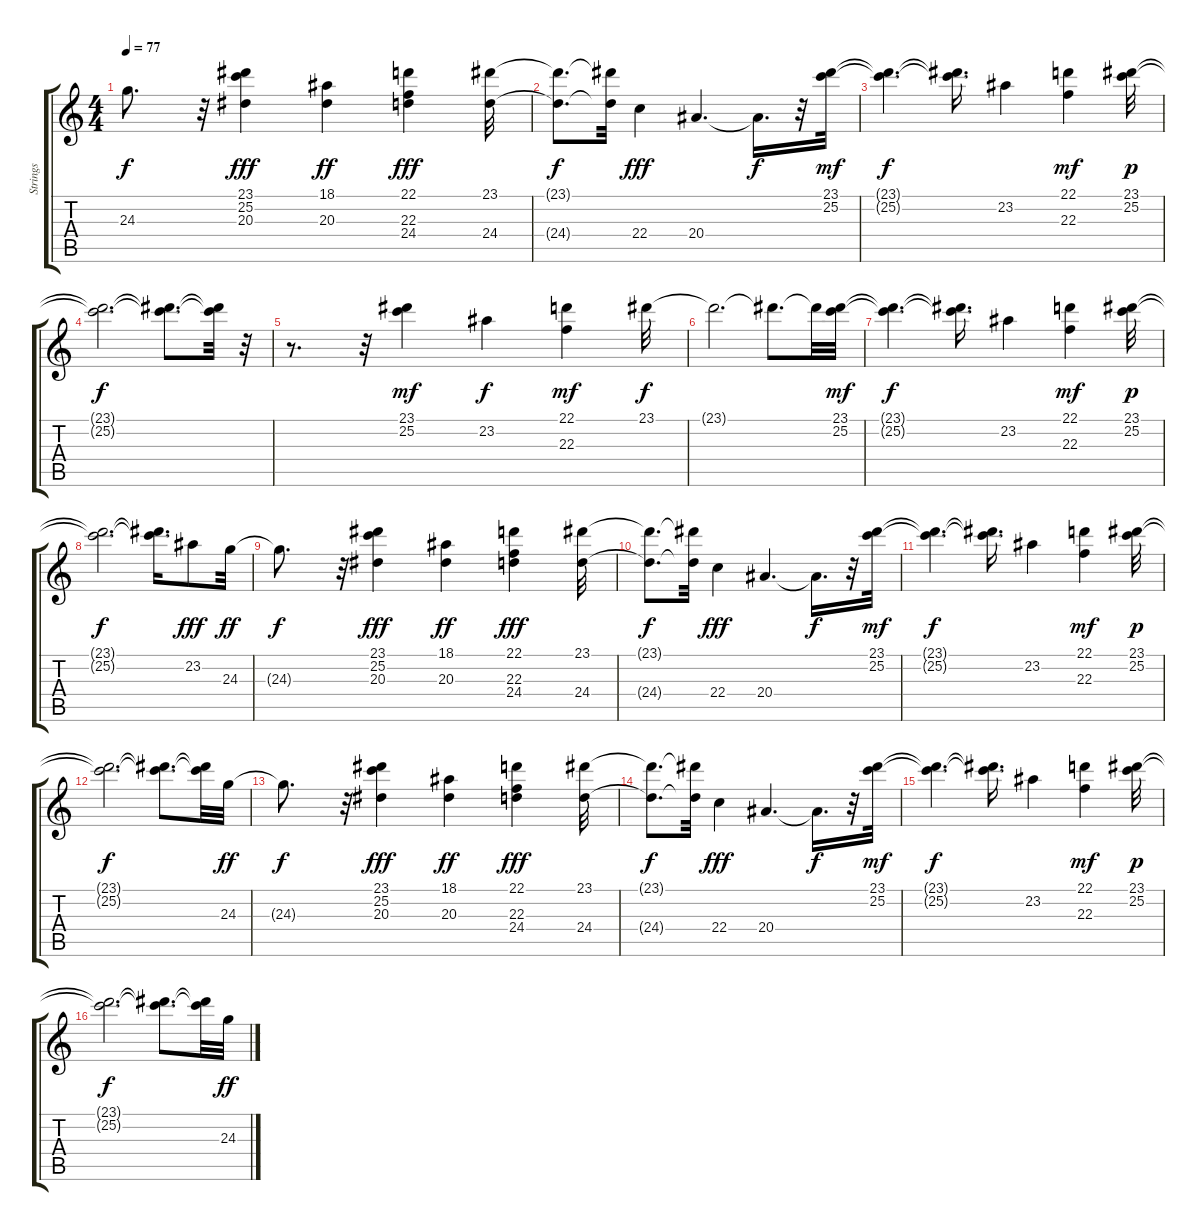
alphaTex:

\track ("Strings" "Strings") {instrument stringensemble2}
\staff {score tabs}
\tuning (E4 B3 G3 D3 A2 E2) {hide}
\ts (4 4)
\tempo 77
\clef g2
\ks c
24.3{t}.8{d dy f} r.32 (23.1 25.2 20.3).4{dy fff} (18.1 20.3).4{dy ff} (22.1 22.3 24.4).4{dy fff} (23.1 24.4).32 |
(23.1{t} 24.4{t}).8{d dy f} (23.1{t} 24.4{t}).32 22.4.4{dy fff} 20.4.4{d} 20.4{t}.16{d dy f} r.32 (23.1 25.2).32{dy mf} |
(23.1{t} 25.2{t}).4{d dy f} (23.1{t} 25.2{t}).16{d} 23.2.4 (22.1 22.3).4{dy mf} (23.1 25.2).32{dy p} |
(23.1{t} 25.2{t}).2{d dy f} (23.1{t} 25.2{t}).8{d} (23.1{t} 25.2{t}).32 r.32 |
r.8{d} r.32 (23.1 25.2).4{dy mf} 23.2.4{dy f} (22.1 22.3).4{dy mf} 23.1.32{dy f} |
23.1{t}.2{d} 23.1{t}.8{d} 23.1{t}.32 (23.1 25.2).32{dy mf} |
(23.1{t} 25.2{t}).4{d dy f} (23.1{t} 25.2{t}).16{d} 23.2.4 (22.1 22.3).4{dy mf} (23.1 25.2).32{dy p} |
(23.1{t} 25.2{t}).2{d dy f} (23.1{t} 25.2{t}).16{d} 23.2.8{dy fff} 24.3.32{dy ff} |
24.3{t}.8{d dy f} r.32 (23.1 25.2 20.3).4{dy fff} (18.1 20.3).4{dy ff} (22.1 22.3 24.4).4{dy fff} (23.1 24.4).32 |
(23.1{t} 24.4{t}).8{d dy f} (23.1{t} 24.4{t}).32 22.4.4{dy fff} 20.4.4{d} 20.4{t}.16{d dy f} r.32 (23.1 25.2).32{dy mf} |
(23.1{t} 25.2{t}).4{d dy f} (23.1{t} 25.2{t}).16{d} 23.2.4 (22.1 22.3).4{dy mf} (23.1 25.2).32{dy p} |
(23.1{t} 25.2{t}).2{d dy f} (23.1{t} 25.2{t}).8{d} (23.1{t} 25.2{t}).32 24.3.32{dy ff} |
24.3{t}.8{d dy f} r.32 (23.1 25.2 20.3).4{dy fff} (18.1 20.3).4{dy ff} (22.1 22.3 24.4).4{dy fff} (23.1 24.4).32 |
(23.1{t} 24.4{t}).8{d dy f} (23.1{t} 24.4{t}).32 22.4.4{dy fff} 20.4.4{d} 20.4{t}.16{d dy f} r.32 (23.1 25.2).32{dy mf} |
(23.1{t} 25.2{t}).4{d dy f} (23.1{t} 25.2{t}).16{d} 23.2.4 (22.1 22.3).4{dy mf} (23.1 25.2).32{dy p} |
(23.1{t} 25.2{t}).2{d dy f} (23.1{t} 25.2{t}).8{d} (23.1{t} 25.2{t}).32 24.3.32{dy ff}
